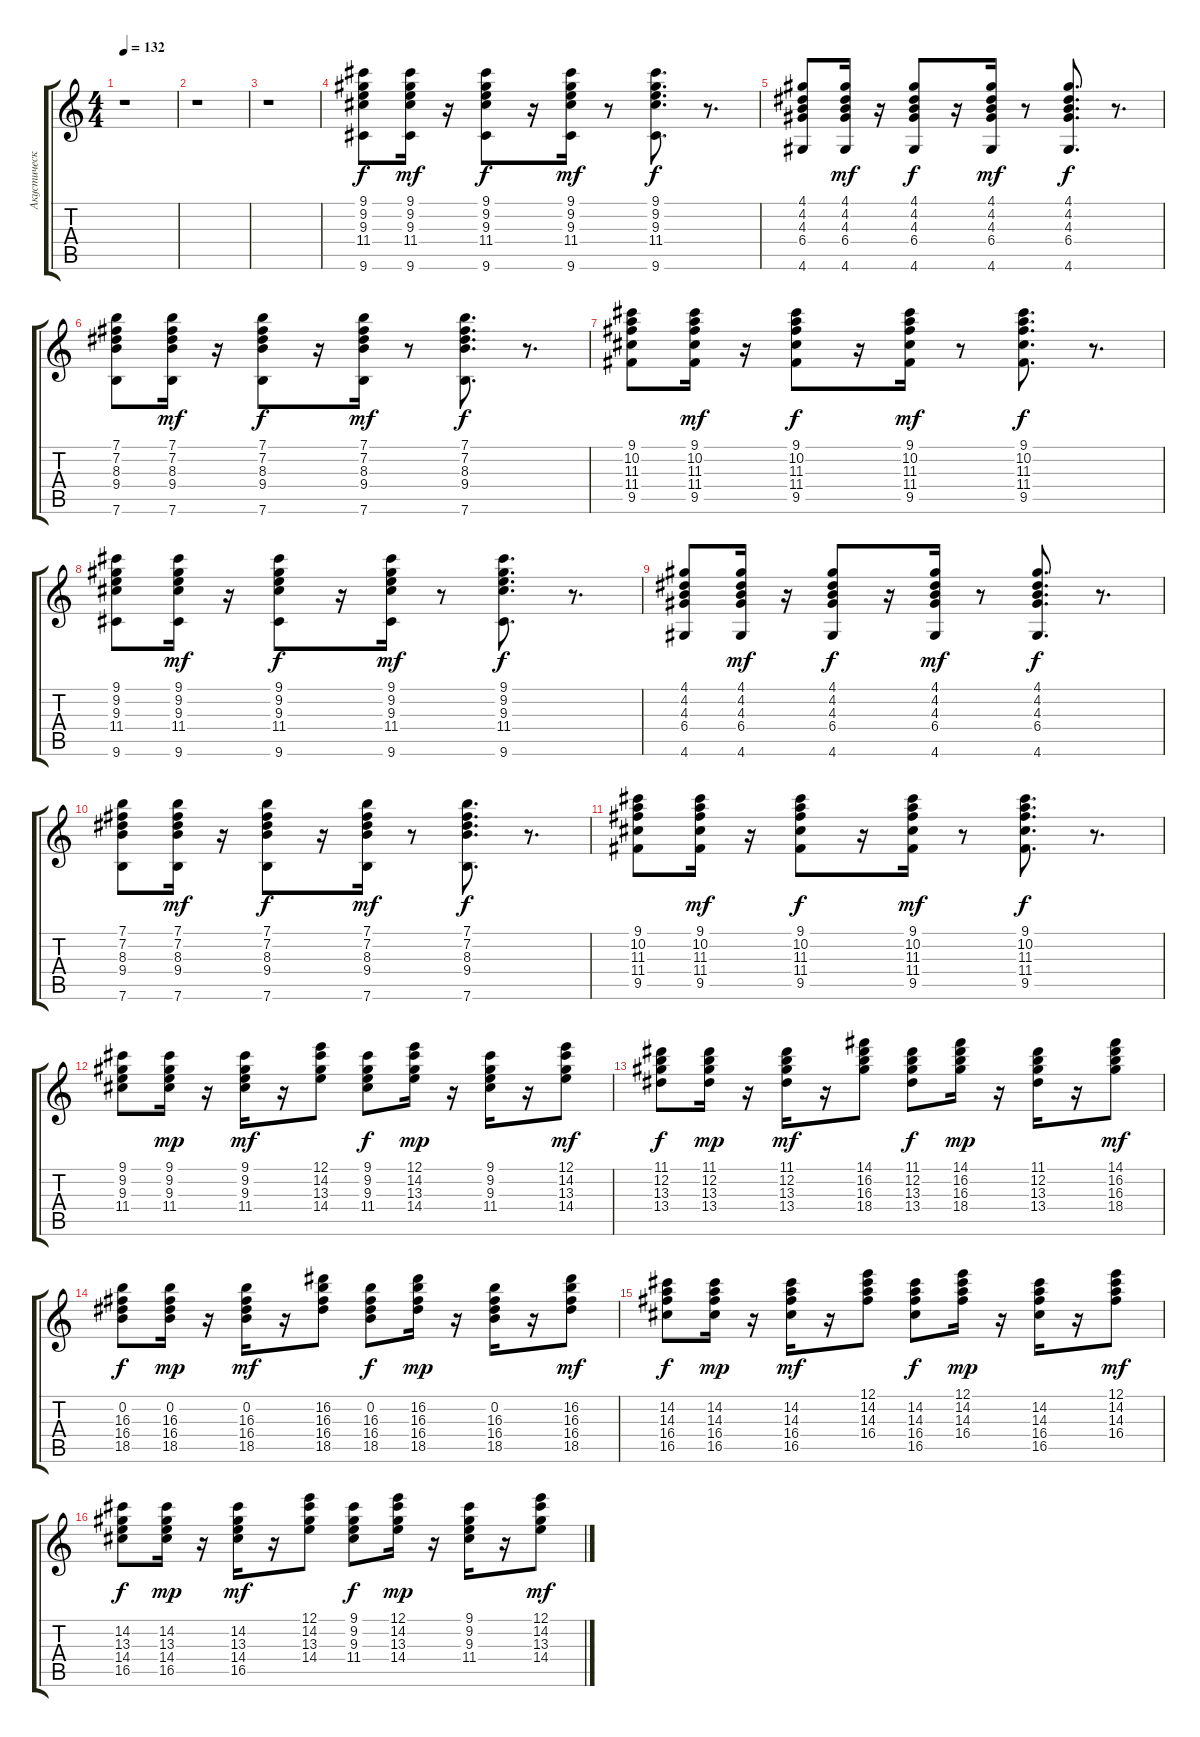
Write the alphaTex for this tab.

\track ("Акустическая гитара" "Акустическ") {instrument acousticguitarsteel}
\staff {score tabs}
\tuning (E4 B3 G3 D3 A2 E2) {hide}
\ts (4 4)
\tempo 132
\clef g2
\ks c
r.1{dy mf} |
r.1 |
r.1 |
(9.1 9.2 9.3 11.4 9.6).8{dy f} (9.1 9.2 9.3 11.4 9.6).16{dy mf} r.16 (9.1 9.2 9.3 11.4 9.6).8{dy f} r.16 (9.1 9.2 9.3 11.4 9.6).16{dy mf} r.8 (9.1 9.2 9.3 11.4 9.6).8{d dy f} r.8{d} |
(4.1 4.2 4.3 6.4 4.6).8 (4.1 4.2 4.3 6.4 4.6).16{dy mf} r.16 (4.1 4.2 4.3 6.4 4.6).8{dy f} r.16 (4.1 4.2 4.3 6.4 4.6).16{dy mf} r.8 (4.1 4.2 4.3 6.4 4.6).8{d dy f} r.8{d} |
(7.1 7.2 8.3 9.4 7.6).8 (7.1 7.2 8.3 9.4 7.6).16{dy mf} r.16 (7.1 7.2 8.3 9.4 7.6).8{dy f} r.16 (7.1 7.2 8.3 9.4 7.6).16{dy mf} r.8 (7.1 7.2 8.3 9.4 7.6).8{d dy f} r.8{d} |
(9.1 10.2 11.3 11.4 9.5).8 (9.1 10.2 11.3 11.4 9.5).16{dy mf} r.16 (9.1 10.2 11.3 11.4 9.5).8{dy f} r.16 (9.1 10.2 11.3 11.4 9.5).16{dy mf} r.8 (9.1 10.2 11.3 11.4 9.5).8{d dy f} r.8{d} |
(9.1 9.2 9.3 11.4 9.6).8 (9.1 9.2 9.3 11.4 9.6).16{dy mf} r.16 (9.1 9.2 9.3 11.4 9.6).8{dy f} r.16 (9.1 9.2 9.3 11.4 9.6).16{dy mf} r.8 (9.1 9.2 9.3 11.4 9.6).8{d dy f} r.8{d} |
(4.1 4.2 4.3 6.4 4.6).8 (4.1 4.2 4.3 6.4 4.6).16{dy mf} r.16 (4.1 4.2 4.3 6.4 4.6).8{dy f} r.16 (4.1 4.2 4.3 6.4 4.6).16{dy mf} r.8 (4.1 4.2 4.3 6.4 4.6).8{d dy f} r.8{d} |
(7.1 7.2 8.3 9.4 7.6).8 (7.1 7.2 8.3 9.4 7.6).16{dy mf} r.16 (7.1 7.2 8.3 9.4 7.6).8{dy f} r.16 (7.1 7.2 8.3 9.4 7.6).16{dy mf} r.8 (7.1 7.2 8.3 9.4 7.6).8{d dy f} r.8{d} |
(9.1 10.2 11.3 11.4 9.5).8 (9.1 10.2 11.3 11.4 9.5).16{dy mf} r.16 (9.1 10.2 11.3 11.4 9.5).8{dy f} r.16 (9.1 10.2 11.3 11.4 9.5).16{dy mf} r.8 (9.1 10.2 11.3 11.4 9.5).8{d dy f} r.8{d} |
(9.1 9.2 9.3 11.4).8 (9.1 9.2 9.3 11.4).16{dy mp} r.16 (9.1 9.2 9.3 11.4).16{dy mf} r.16 (12.1 14.2 13.3 14.4).8 (9.1 9.2 9.3 11.4).8{dy f} (12.1 14.2 13.3 14.4).16{dy mp} r.16 (9.1 9.2 9.3 11.4).16 r.16 (12.1 14.2 13.3 14.4).8{dy mf} |
(11.1 12.2 13.3 13.4).8{dy f} (11.1 12.2 13.3 13.4).16{dy mp} r.16 (11.1 12.2 13.3 13.4).16{dy mf} r.16 (14.1 16.2 16.3 18.4).8 (11.1 12.2 13.3 13.4).8{dy f} (14.1 16.2 16.3 18.4).16{dy mp} r.16 (11.1 12.2 13.3 13.4).16 r.16 (14.1 16.2 16.3 18.4).8{dy mf} |
(0.2 16.3 16.4 18.5).8{dy f} (0.2 16.3 16.4 18.5).16{dy mp} r.16 (0.2 16.3 16.4 18.5).16{dy mf} r.16 (16.2 16.3 16.4 18.5).8 (0.2 16.3 16.4 18.5).8{dy f} (16.2 16.3 16.4 18.5).16{dy mp} r.16 (0.2 16.3 16.4 18.5).16 r.16 (16.2 16.3 16.4 18.5).8{dy mf} |
(14.2 14.3 16.4 16.5).8{dy f} (14.2 14.3 16.4 16.5).16{dy mp} r.16 (14.2 14.3 16.4 16.5).16{dy mf} r.16 (12.1 14.2 14.3 16.4).8 (14.2 14.3 16.4 16.5).8{dy f} (12.1 14.2 14.3 16.4).16{dy mp} r.16 (14.2 14.3 16.4 16.5).16 r.16 (12.1 14.2 14.3 16.4).8{dy mf} |
(14.2 13.3 14.4 16.5).8{dy f} (14.2 13.3 14.4 16.5).16{dy mp} r.16 (14.2 13.3 14.4 16.5).16{dy mf} r.16 (12.1 14.2 13.3 14.4).8 (9.1 9.2 9.3 11.4).8{dy f} (12.1 14.2 13.3 14.4).16{dy mp} r.16 (9.1 9.2 9.3 11.4).16 r.16 (12.1 14.2 13.3 14.4).8{dy mf}
